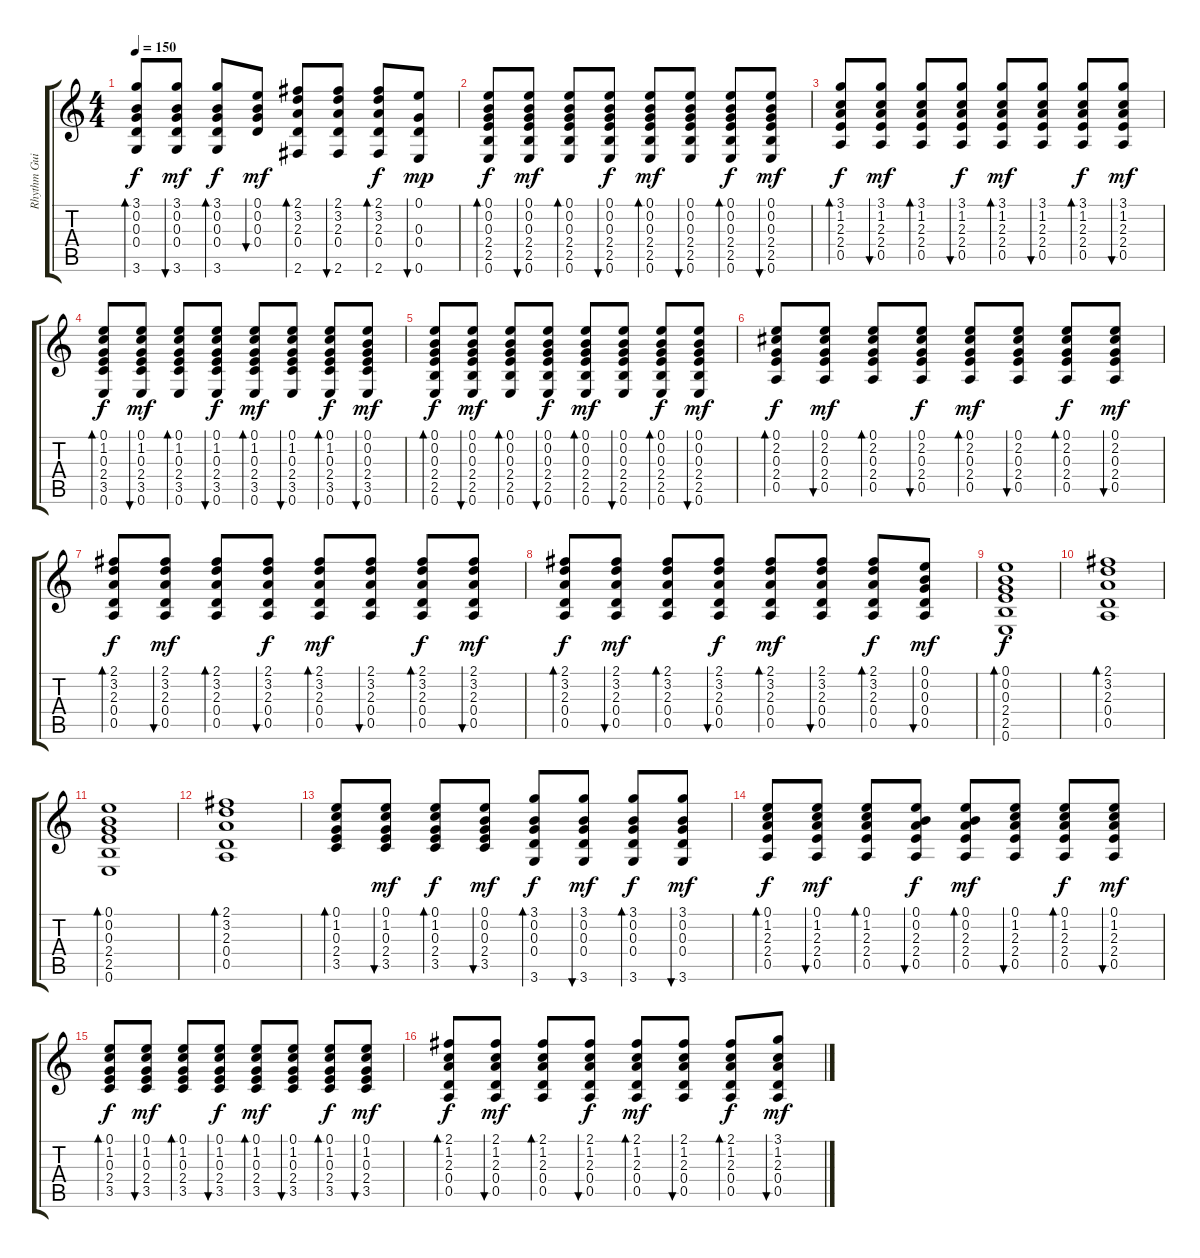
\track ("Rhythm Guitar" "Rhythm Gui") {instrument acousticguitarsteel}
\staff {score tabs}
\tuning (E4 B3 G3 D3 A2 E2) {hide}
\ts (4 4)
\tempo 150
\clef g2
\ks c
(3.1 0.2 0.3 0.4 3.6).8{bd 30 dy f} (3.1 0.2 0.3 0.4 3.6).8{bu 30 dy mf} (3.1 0.2 0.3 0.4 3.6).8{bd 30 dy f} (0.1 0.2 0.3 0.4).8{bu 30 dy mf} (2.1 3.2 2.3 0.4 2.6).8{bd 30} (2.1 3.2 2.3 0.4 2.6).8{bu 30} (2.1 3.2 2.3 0.4 2.6).8{bd 30 dy f} (0.1 0.3 0.4 0.6).8{bu 30 dy mp} |
(0.1 0.2 0.3 2.4 2.5 0.6).8{bd 30 dy f} (0.1 0.2 0.3 2.4 2.5 0.6).8{bu 30 dy mf} (0.1 0.2 0.3 2.4 2.5 0.6).8{bd 30} (0.1 0.2 0.3 2.4 2.5 0.6).8{bu 30 dy f} (0.1 0.2 0.3 2.4 2.5 0.6).8{bd 30 dy mf} (0.1 0.2 0.3 2.4 2.5 0.6).8{bu 30} (0.1 0.2 0.3 2.4 2.5 0.6).8{bd 30 dy f} (0.1 0.2 0.3 2.4 2.5 0.6).8{bu 30 dy mf} |
(3.1 1.2 2.3 2.4 0.5).8{bd 30 dy f} (3.1 1.2 2.3 2.4 0.5).8{bu 30 dy mf} (3.1 1.2 2.3 2.4 0.5).8{bd 30} (3.1 1.2 2.3 2.4 0.5).8{bu 30 dy f} (3.1 1.2 2.3 2.4 0.5).8{bd 30 dy mf} (3.1 1.2 2.3 2.4 0.5).8{bu 30} (3.1 1.2 2.3 2.4 0.5).8{bd 30 dy f} (3.1 1.2 2.3 2.4 0.5).8{bu 30 dy mf} |
(0.1 1.2 0.3 2.4 3.5 0.6).8{bd 30 dy f} (0.1 1.2 0.3 2.4 3.5 0.6).8{bu 30 dy mf} (0.1 1.2 0.3 2.4 3.5 0.6).8{bd 30} (0.1 1.2 0.3 2.4 3.5 0.6).8{bu 30 dy f} (0.1 1.2 0.3 2.4 3.5 0.6).8{bd 30 dy mf} (0.1 1.2 0.3 2.4 3.5 0.6).8{bu 30} (0.1 1.2 0.3 2.4 3.5 0.6).8{bd 30 dy f} (0.1 0.2 0.3 2.4 3.5 0.6).8{bu 30 dy mf} |
(0.1 0.2 0.3 2.4 2.5 0.6).8{bd 30 dy f} (0.1 0.2 0.3 2.4 2.5 0.6).8{bu 30 dy mf} (0.1 0.2 0.3 2.4 2.5 0.6).8{bd 30} (0.1 0.2 0.3 2.4 2.5 0.6).8{bu 30 dy f} (0.1 0.2 0.3 2.4 2.5 0.6).8{bd 30 dy mf} (0.1 0.2 0.3 2.4 2.5 0.6).8{bu 30} (0.1 0.2 0.3 2.4 2.5 0.6).8{bd 30 dy f} (0.1 0.2 0.3 2.4 2.5 0.6).8{bu 30 dy mf} |
(0.1 2.2 0.3 2.4 0.5).8{bd 30 dy f} (0.1 2.2 0.3 2.4 0.5).8{bu 30 dy mf} (0.1 2.2 0.3 2.4 0.5).8{bd 30} (0.1 2.2 0.3 2.4 0.5).8{bu 30 dy f} (0.1 2.2 0.3 2.4 0.5).8{bd 30 dy mf} (0.1 2.2 0.3 2.4 0.5).8{bu 30} (0.1 2.2 0.3 2.4 0.5).8{bd 30 dy f} (0.1 2.2 0.3 2.4 0.5).8{bu 30 dy mf} |
(2.1 3.2 2.3 0.4 0.5).8{bd 30 dy f} (2.1 3.2 2.3 0.4 0.5).8{bu 30 dy mf} (2.1 3.2 2.3 0.4 0.5).8{bd 30} (2.1 3.2 2.3 0.4 0.5).8{bu 30 dy f} (2.1 3.2 2.3 0.4 0.5).8{bd 30 dy mf} (2.1 3.2 2.3 0.4 0.5).8{bu 30} (2.1 3.2 2.3 0.4 0.5).8{bd 30 dy f} (2.1 3.2 2.3 0.4 0.5).8{bu 30 dy mf} |
(2.1 3.2 2.3 0.4 0.5).8{bd 30 dy f} (2.1 3.2 2.3 0.4 0.5).8{bu 30 dy mf} (2.1 3.2 2.3 0.4 0.5).8{bd 30} (2.1 3.2 2.3 0.4 0.5).8{bu 30 dy f} (2.1 3.2 2.3 0.4 0.5).8{bd 30 dy mf} (2.1 3.2 2.3 0.4 0.5).8{bu 30} (2.1 3.2 2.3 0.4 0.5).8{bd 30 dy f} (0.1 0.2 0.3 0.4 0.5).8{bu 30 dy mf} |
(0.1 0.2 0.3 2.4 2.5 0.6).1{bd 30 dy f} |
(2.1 3.2 2.3 0.4 0.5).1{bd 30} |
(0.1 0.2 0.3 2.4 2.5 0.6).1{bd 30} |
(2.1 3.2 2.3 0.4 0.5).1{bd 30} |
(0.1 1.2 0.3 2.4 3.5).8{bd 30} (0.1 1.2 0.3 2.4 3.5).8{bu 30 dy mf} (0.1 1.2 0.3 2.4 3.5).8{bd 30 dy f} (0.1 0.2 0.3 2.4 3.5).8{bu 30 dy mf} (3.1 0.2 0.3 0.4 3.6).8{bd 30 dy f} (3.1 0.2 0.3 0.4 3.6).8{bu 30 dy mf} (3.1 0.2 0.3 0.4 3.6).8{bd 30 dy f} (3.1 0.2 0.3 0.4 3.6).8{bu 30 dy mf} |
(0.1 1.2 2.3 2.4 0.5).8{bd 30 dy f} (0.1 1.2 2.3 2.4 0.5).8{bu 30 dy mf} (0.1 1.2 2.3 2.4 0.5).8{bd 30} (0.1 0.2 2.3 2.4 0.5).8{bu 30 dy f} (0.1 0.2 2.3 2.4 0.5).8{bd 30 dy mf} (0.1 1.2 2.3 2.4 0.5).8{bu 30} (0.1 1.2 2.3 2.4 0.5).8{bd 30 dy f} (0.1 1.2 2.3 2.4 0.5).8{bu 30 dy mf} |
(0.1 1.2 0.3 2.4 3.5).8{bd 30 dy f} (0.1 1.2 0.3 2.4 3.5).8{bu 30 dy mf} (0.1 1.2 0.3 2.4 3.5).8{bd 30} (0.1 1.2 0.3 2.4 3.5).8{bu 30 dy f} (0.1 1.2 0.3 2.4 3.5).8{bd 30 dy mf} (0.1 1.2 0.3 2.4 3.5).8{bu 30} (0.1 1.2 0.3 2.4 3.5).8{bd 30 dy f} (0.1 1.2 0.3 2.4 3.5).8{bu 30 dy mf} |
(2.1 1.2 2.3 0.4 0.5).8{bd 30 dy f} (2.1 1.2 2.3 0.4 0.5).8{bu 30 dy mf} (2.1 1.2 2.3 0.4 0.5).8{bd 30} (2.1 1.2 2.3 0.4 0.5).8{bu 30 dy f} (2.1 1.2 2.3 0.4 0.5).8{bd 30 dy mf} (2.1 1.2 2.3 0.4 0.5).8{bu 30} (2.1 1.2 2.3 0.4 0.5).8{bd 30 dy f} (3.1 1.2 2.3 0.4 0.5).8{bu 30 dy mf}
